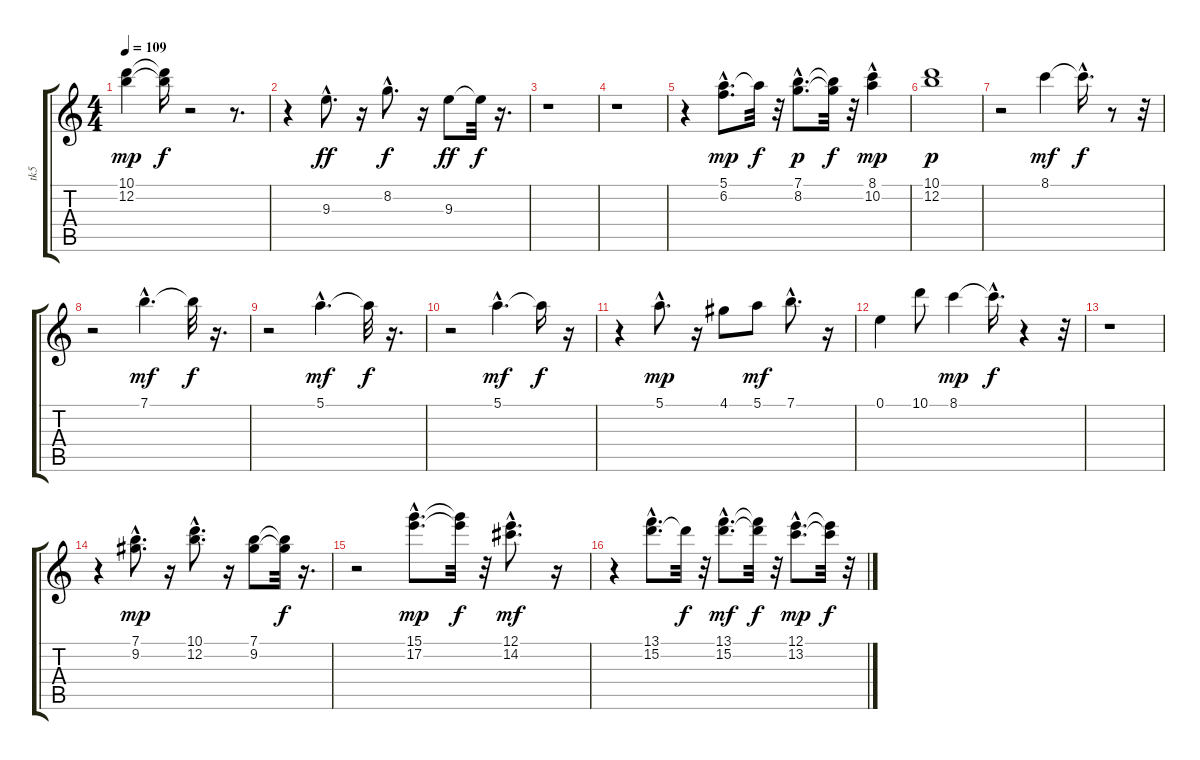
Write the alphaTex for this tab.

\track ("tk5" "tk5") {instrument acousticguitarnylon}
\staff {score tabs}
\tuning (E4 B3 G3 D3 A2 E2) {hide}
\ts (4 4)
\tempo 109
\clef g2
\ks c
(10.1 12.2).4{dy mp} (10.1{t} 12.2{t}).16{dy f} r.2 r.8{d} |
r.4 9.3{hac}.8{d dy ff} r.16 8.2{hac}.8{d dy f} r.16 9.3.8{dy ff} 9.3{t}.32{dy f} r.16{d} |
r.1 |
r.1 |
r.4 (5.1{hac} 6.2{hac}).8{d dy mp} 5.1{t}.32{dy f} r.32 (7.1{hac} 8.2{hac}).8{d dy p} (7.1{t} 8.2{t}).32{dy f} r.32 (8.1 10.2{hac}).4{dy mp} |
(10.1 12.2).1{dy p} |
r.2 8.1.4{dy mf} 8.1{hac t}.16{d dy f} r.8 r.32 |
r.2 7.1{hac}.4{d dy mf} 7.1{t}.32{dy f} r.16{d} |
r.2 5.1{hac}.4{d dy mf} 5.1{t}.32{dy f} r.16{d} |
r.2 5.1{hac}.4{d dy mf} 5.1{t}.16{dy f} r.16 |
r.4 5.1{hac}.8{d dy mp} r.16 4.1.8 5.1.8{dy mf} 7.1{hac}.8{d} r.16 |
0.1.4 10.1.8 8.1.4{dy mp} 8.1{hac t}.16{d dy f} r.4 r.32 |
r.1 |
r.4 (7.1{hac} 9.2).8{d dy mp} r.16 (10.1{hac} 12.2{hac}).8{d} r.16 (7.1 9.2).8 (7.1{t} 9.2{t}).32{dy f} r.16{d} |
r.2 (15.1{hac} 17.2{hac}).8{d dy mp} (15.1{t} 17.2{t}).32{dy f} r.32 (12.1{hac} 14.2{hac}).8{d dy mf} r.16 |
r.4 (13.1{hac} 15.2{hac}).8{d} 15.2{t}.32{dy f} r.32 (13.1{hac} 15.2{hac}).8{d dy mf} (13.1{t} 15.2{t}).32{dy f} r.32 (12.1{hac} 13.2{hac}).8{d dy mp} (12.1{t} 13.2{t}).32{dy f} r.32
